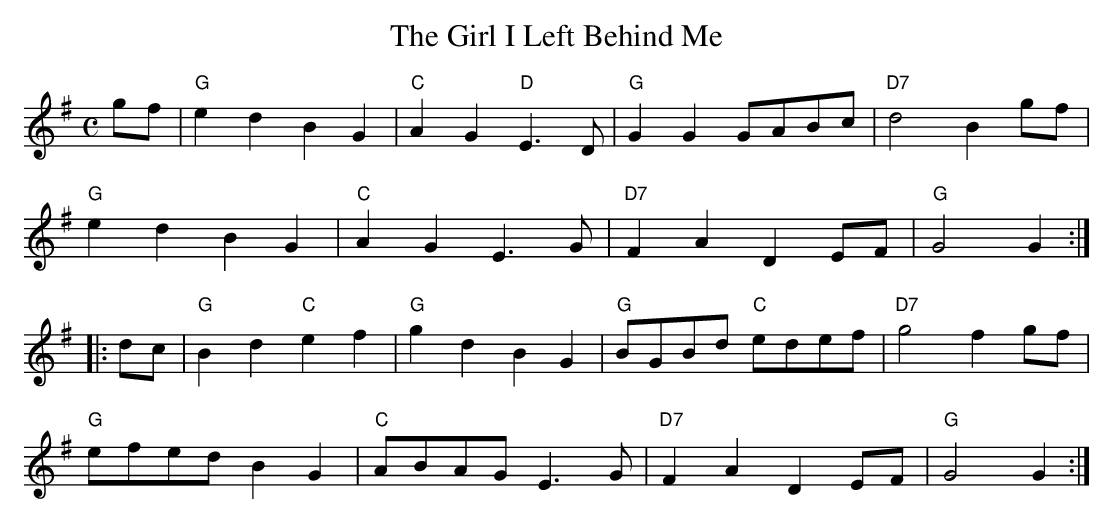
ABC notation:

X:1
T: The Girl I Left Behind Me
M: C
L: 1/4
K: G
g/f/ | "G"ed BG | "C"AG "D"E>D | "G"GG G/A/B/c/ | "D7"d2 Bg/f/ |
  "G"ed BG | "C"AG E>G | "D7"FA DE/F/ | "G"G2 G :|
|: d/c/ | "G"Bd "C"ef | "G"gd BG | "G"B/G/B/d/ "C"e/d/e/f/ | "D7"g2 fg/f/ |
"G"e/f/e/d/ BG | "C"A/B/A/G/ E>G | "D7"FA DE/F/ | "G"G2 G :|
